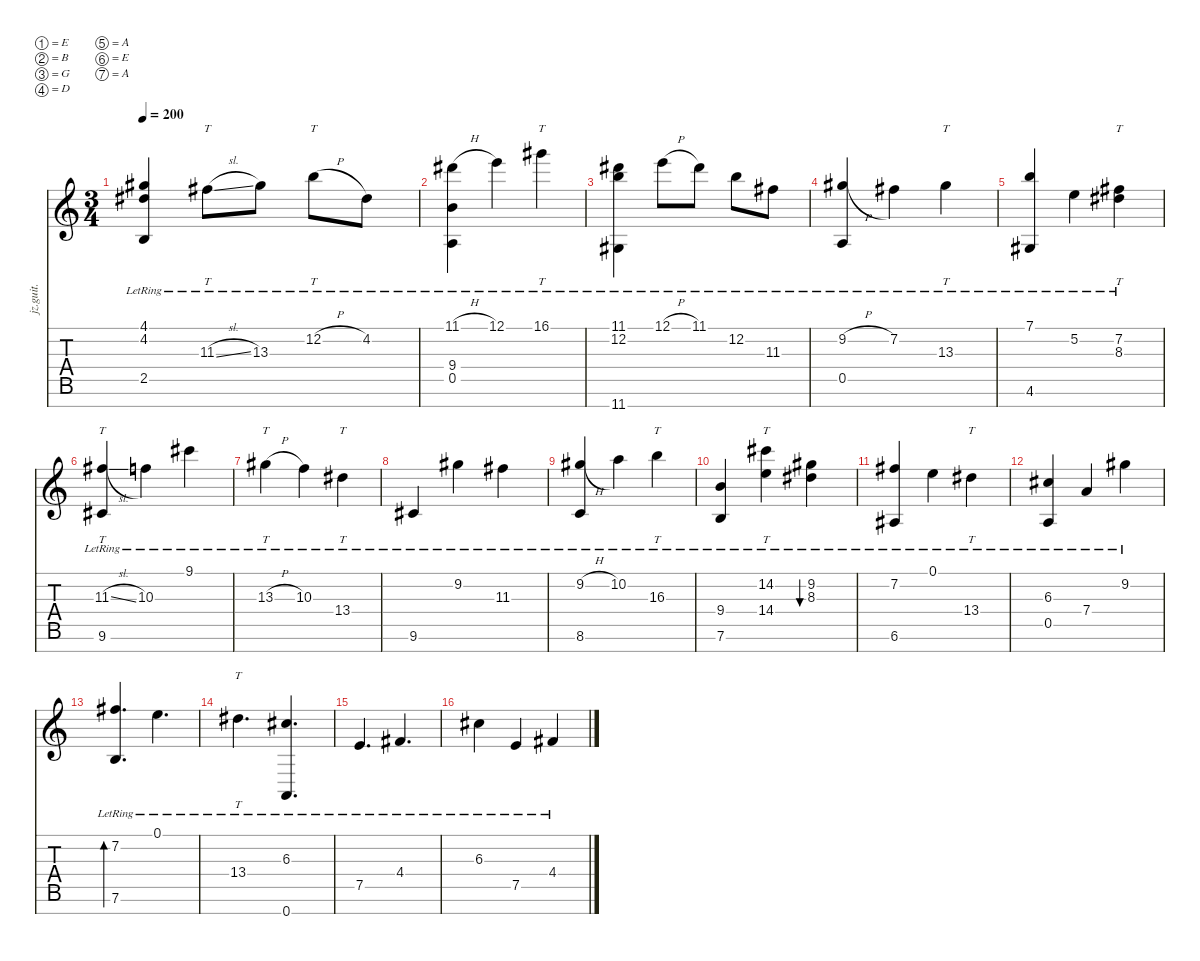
\defaultSystemsLayout 4
\hideDynamics
\bracketExtendMode nobrackets
\track ("Life is Roblox" "jz.guit.") {instrument electricguitarjazz}
\staff {score tabs}
\tuning (E4 B3 G3 D3 A2 E2 A1)
\ts (3 4)
\tempo 200
\clef g2
\ks c
(4.1{lr acc #} 4.2{lr acc #} 2.5{lr}).4{dy mf beam Up} 11.3{sl lr acc #}.8{tt beam Down} 13.3{lr acc #}.8{beam Down} 12.2{h lr}.8{tt beam Down} 4.2{lr acc #}.8{beam Down} |
(11.1{h lr acc #} 9.4{lr} 0.5{lr}).4{beam Down} 12.1{lr}.4{beam Down} 16.1{lr acc #}.4{tt beam Down} |
(11.1{lr acc #} 12.2{lr} 11.7{lr acc #}).4{beam Down} 12.1{h lr}.8{beam Down} 11.1{lr acc #}.8{beam Down} 12.2{lr}.8{beam Down} 11.3{lr acc #}.8{beam Down} |
(9.2{h lr acc #} 0.5{lr}).4{beam Up} 7.2{lr acc #}.4{beam Down} 13.3{lr acc #}.4{tt beam Down} |
(7.1{lr} 4.6{lr acc #}).4{beam Up} 5.2{lr}.4{beam Down} (7.2{lr acc #} 8.3{lr acc #}).4{tt beam Down} |
(9.6{lr acc #} 11.3{sl lr acc #}).4{tt beam Up} 10.3{lr}.4{beam Down} 9.1{lr acc #}.4{beam Down} |
13.3{h lr acc #}.4{tt beam Down} 10.3{lr}.4{beam Down} 13.4{lr acc #}.4{tt beam Down} |
9.6{lr acc #}.4{beam Up} 9.2{lr acc #}.4{beam Down} 11.3{lr acc #}.4{beam Down} |
(9.2{h lr acc #} 8.6{lr}).4{beam Up} 10.2{lr}.4{beam Down} 16.3{lr}.4{tt beam Down} |
(7.6{lr} 9.4{lr}).4{beam Up} (14.2{lr acc #} 14.4{lr}).4{tt beam Down} (9.2{lr acc #} 8.3{lr acc #}).4{bu 44 beam Down} |
(7.2{lr acc #} 6.6{lr acc #}).4{beam Up} 0.1{lr}.4{beam Down} 13.4{lr acc #}.4{tt beam Down} |
(6.3{lr acc #} 0.5{lr}).4{beam Up} 7.4{lr}.4{beam Up} 9.2{lr acc #}.4{beam Down} |
(7.2{lr acc #} 7.6{lr}).4{d bd 239 beam Up} 0.1{lr}.4{d beam Down} |
13.4{lr acc #}.4{tt d beam Down} (6.3{lr acc #} 0.7{lr}).4{d beam Up} |
7.5{lr}.4{d beam Up} 4.4{lr acc #}.4{d beam Up} |
6.3{lr acc #}.4{beam Down} 7.5{lr}.4{beam Up} 4.4{lr acc #}.4{beam Up}
